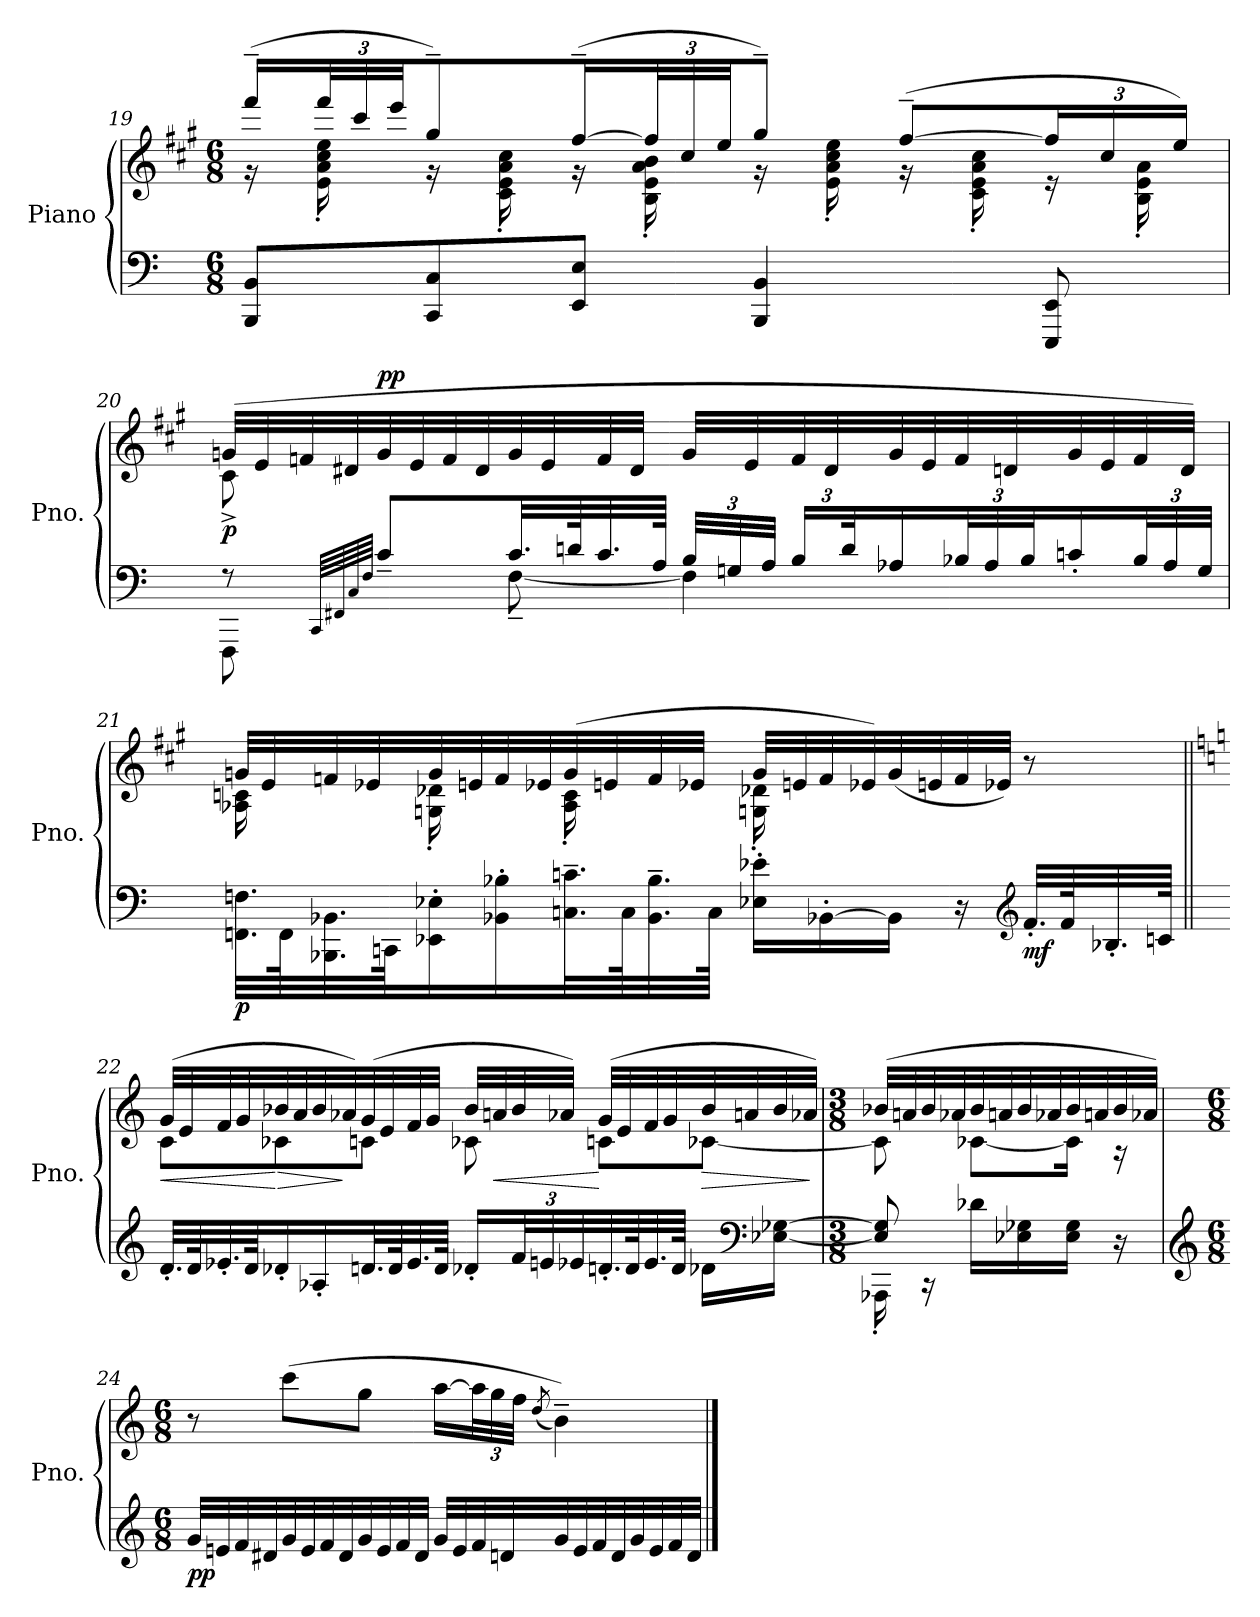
**kern	**kern	**dynam
*part1	*part1	*part1
*staff2	*staff1	*staff1/2
*I"Piano	*	*
*I'Pno.	*	*
*clefF4	*clefG2	*
*k[]	*k[f#c#g#]	*
*M6/8	*M6/8	*
=19	=19	=19
*	*^	*
8BBB/ 8BB/L	(>16fff#~/LL	16r	.
*	*Xbrackettup	*	*
.	48fff#/L	16e\' 16a\' 16cc#\' 16ee\'	.
.	48ccc#/	.	.
.	48eee/JJ	.	.
8CC/ 8C/	8gg#~/)	16r	.
.	.	16c#\' 16e\' 16a\' 16cc#\'	.
8EE/ 8E/J	(>[16ff#~/L	16r	.
.	48ff#/L]	16B\' 16e\' 16a\' 16b\'	.
.	48cc#/	.	.
.	48ee/JJ	.	.
4BBB/ 4BB/	8gg#~/J)	16r	.
.	.	16e\' 16a\' 16cc#\' 16ee\'	.
.	(>[8ff#~/L	16r	.
.	.	16c#\' 16e\' 16a\' 16cc#\'	.
8EEE/ 8EE/	24ff#/L]	16r	.
.	24cc#/	.	.
.	.	16B\' 16e\' 16a\'	.
.	24ee/JJ)	.	.
!!LO:PB:g=z	!!
=20	=20	=20	=20
*^	*	*	*
!	!	!	!	!LO:DY:b
8r	8FFF\	(>32gn/LLL	8c#^\	p
.	.	32e/	.	.
.	.	32fn/	.	.
.	.	32d#X/	.	.
64qCC/LLLL	.	.	.	.
64qFF#X/	.	.	.	.
64qC/	.	.	.	.
64qF/JJJJ	.	.	.	.
!	!	!	!	!LO:DY:a
8c~/L	8ryy	32g/	2ryy	pp
.	.	32e/	.	.
.	.	32f/	.	.
.	.	32d#/	.	.
32.c/LL	[8F~\	32g/	.	.
.	.	32e/	.	.
64dni/K	.	.	.	.
32.c/	.	32f/	.	.
.	.	32d#/JJJ	.	.
64A/JJJk	.	.	.	.
*Xbrackettup	*	*	*	*
48B/LLL	(>4F\]	32g/LLL	.	.
48Gn/	.	.	.	.
.	.	32e/	.	.
48A/JJJ	.	.	.	.
24B/LL	.	32f/	.	.
.	.	32d#/	.	.
48d/K	.	.	.	.
16A-X/	.	32g/	.	.
.	.	32e/	.	.
48B-X/L	.	32f/	.	.
48A-/	.	.	.	.
.	.	32dn/	.	.
48B-/J	.	.	.	.
16cn'/	8ryy	32g/	8ryy	.
.	.	32e/	.	.
48B-/L	.	32f/	.	.
48A-/	.	.	.	.
.	.	32d/JJJ)	.	.
48G/JJJ	.	.	.	.
*v	*v	*	*	*
!!LO:LB:g=z	!!
=21	=21	=21	=21
!	!	!	!LO:DY:b=2
32.FFn\ 32.Fn\LLL	32gn/LLL	16A-X\ 16cn\	p
.	32e/	.	.
64FF\K	.	.	.
32.BBB-X\ 32.BB-X\	32fn/	16ryy	.
.	32e-X/	.	.
64CCn\JK	.	.	.
16EE-X\' 16E-X\'	32g/	16Gn\' 16d-X\'	.
.	32en/	.	.
16BB-X\' 16B-X\'	32f/	16ryy	.
.	32e-X/)	.	.
32.Cn\~ 32.cn\~L	(>32g/	16A-\' 16c\'	.
.	32en/	.	.
64C\K	.	.	.
32.BB-\~ 32.B-\~	32f/	16ryy	.
.	32e-X/JJJ	.	.
64C\JJJk	.	.	.
16E-X\' 16e-X\'LL	32g/LLL	16Gn\' 16d-X\'	.
.	32en/	.	.
[16BB-X'\	32f/	4ryy	.
.	32e-X/)	.	.
16BB-\JJ]	(>32g/	.	.
.	32en/	.	.
16r	32f/	.	.
.	32e-X/JJJ)	.	.
*clefG2	*	*	*
!	!	!	!LO:DY:b=2
32.f'/LLL	8r	.	mf
64f/K	.	.	.
32.B-X'/	.	16ryy	.
64cn/JJJk	.	.	.
!!LO:LB:g=z	!!
=22||	=22||	=22||	=22||
*k[]	*k[]	*	*
!	!	!	!LO:HP:b
32.d'/LLL	(>32g/LLL	8c\L	<
.	32e/	.	.
64d/K	.	.	.
32.e-X'/	32f/	.	.
.	32g/	.	.
64d/JK	.	.	.
!	!	!	!LO:HP:n=1:b
16d-X'/	32b-X/	8c-X\	[ >
.	32a/	.	.
16A-X'/	32b-/	.	.
.	32a-X/)	.	]
32.dn/L	(>32g/	8cn\J	.
.	32e/	.	.
64d/K	.	.	.
32.e-/	32f/	.	.
.	32g/JJJ	.	.
64d/JJJk	.	.	.
16d-X'/LL	32b-/LLL	8c-X\	.
!	!	!	!LO:HP:b
.	32an/	.	<
48f/L	32b-/	.	.
48en/	.	.	.
.	32a-X/JJJ)	.	.
48e-X/	.	.	.
32.dn'/	(>32g/LLL	8cn\L	[
.	32e/	.	.
64d/K	.	.	.
32.e-/	32f/	.	.
.	32g/	.	.
64d/JJJk	.	.	.
!	!	!	!LO:HP:b
16d-X\LL	32b-/	[8c-X\J	>
.	32an/	.	.
*clefF4	*	*	*
[16E-X\ [16G-X\JJ	32b-/	.	.
.	32a-X/JJJ)	.	.
*	*v	*v	*
.	.	]
!!LO:LB:g=z
=23	=23	=23
*M3/8	*M3/8	*
*^	*^	*
8E-/] 8G-/]	16AAA-X'\	(>32b-X/LLL	8c-\]	.
.	.	32an/	.	.
.	16r	32b-/	.	.
.	.	32a-X/	.	.
16d-X\LL	4ryy	32b-/	[8c-X\L	.
.	.	32an/	.	.
16E-X\ 16G-X\	.	32b-/	.	.
.	.	32a-X/	.	.
16E-\ 16G-\JJ	.	32b-/	16c-\Jk]	.
.	.	32an/	.	.
16r	.	32b-/	16r	.
.	.	32a-X/JJJ)	.	.
*v	*v	*	*	*
*	*v	*v	*
=24	=24	=24
*clefG2	*	*
*M6/8	*M6/8	*
!	!	!LO:DY:b=2
32g/LLL	8r	pp
32en/	.	.
32f/	.	.
32d#X/	.	.
32g/	(>8ccc\L	.
32e/	.	.
32f/	.	.
32d#/	.	.
32g/	8gg\J	.
32e/	.	.
32f/	.	.
32d#/JJJ	.	.
32g/LLL	[16aa\LL	.
32e/	.	.
32f/	48aa\L]	.
.	48gg\	.
32dn/	.	.
.	48ff\JJJ	.
.	(<8qdd/	.
32g/	4b~\))	.
32e/	.	.
32f/	.	.
32d/	.	.
32g/	.	.
32e/	.	.
32f/	.	.
32d/JJJ	.	.
==	==	==
*-	*-	*-
